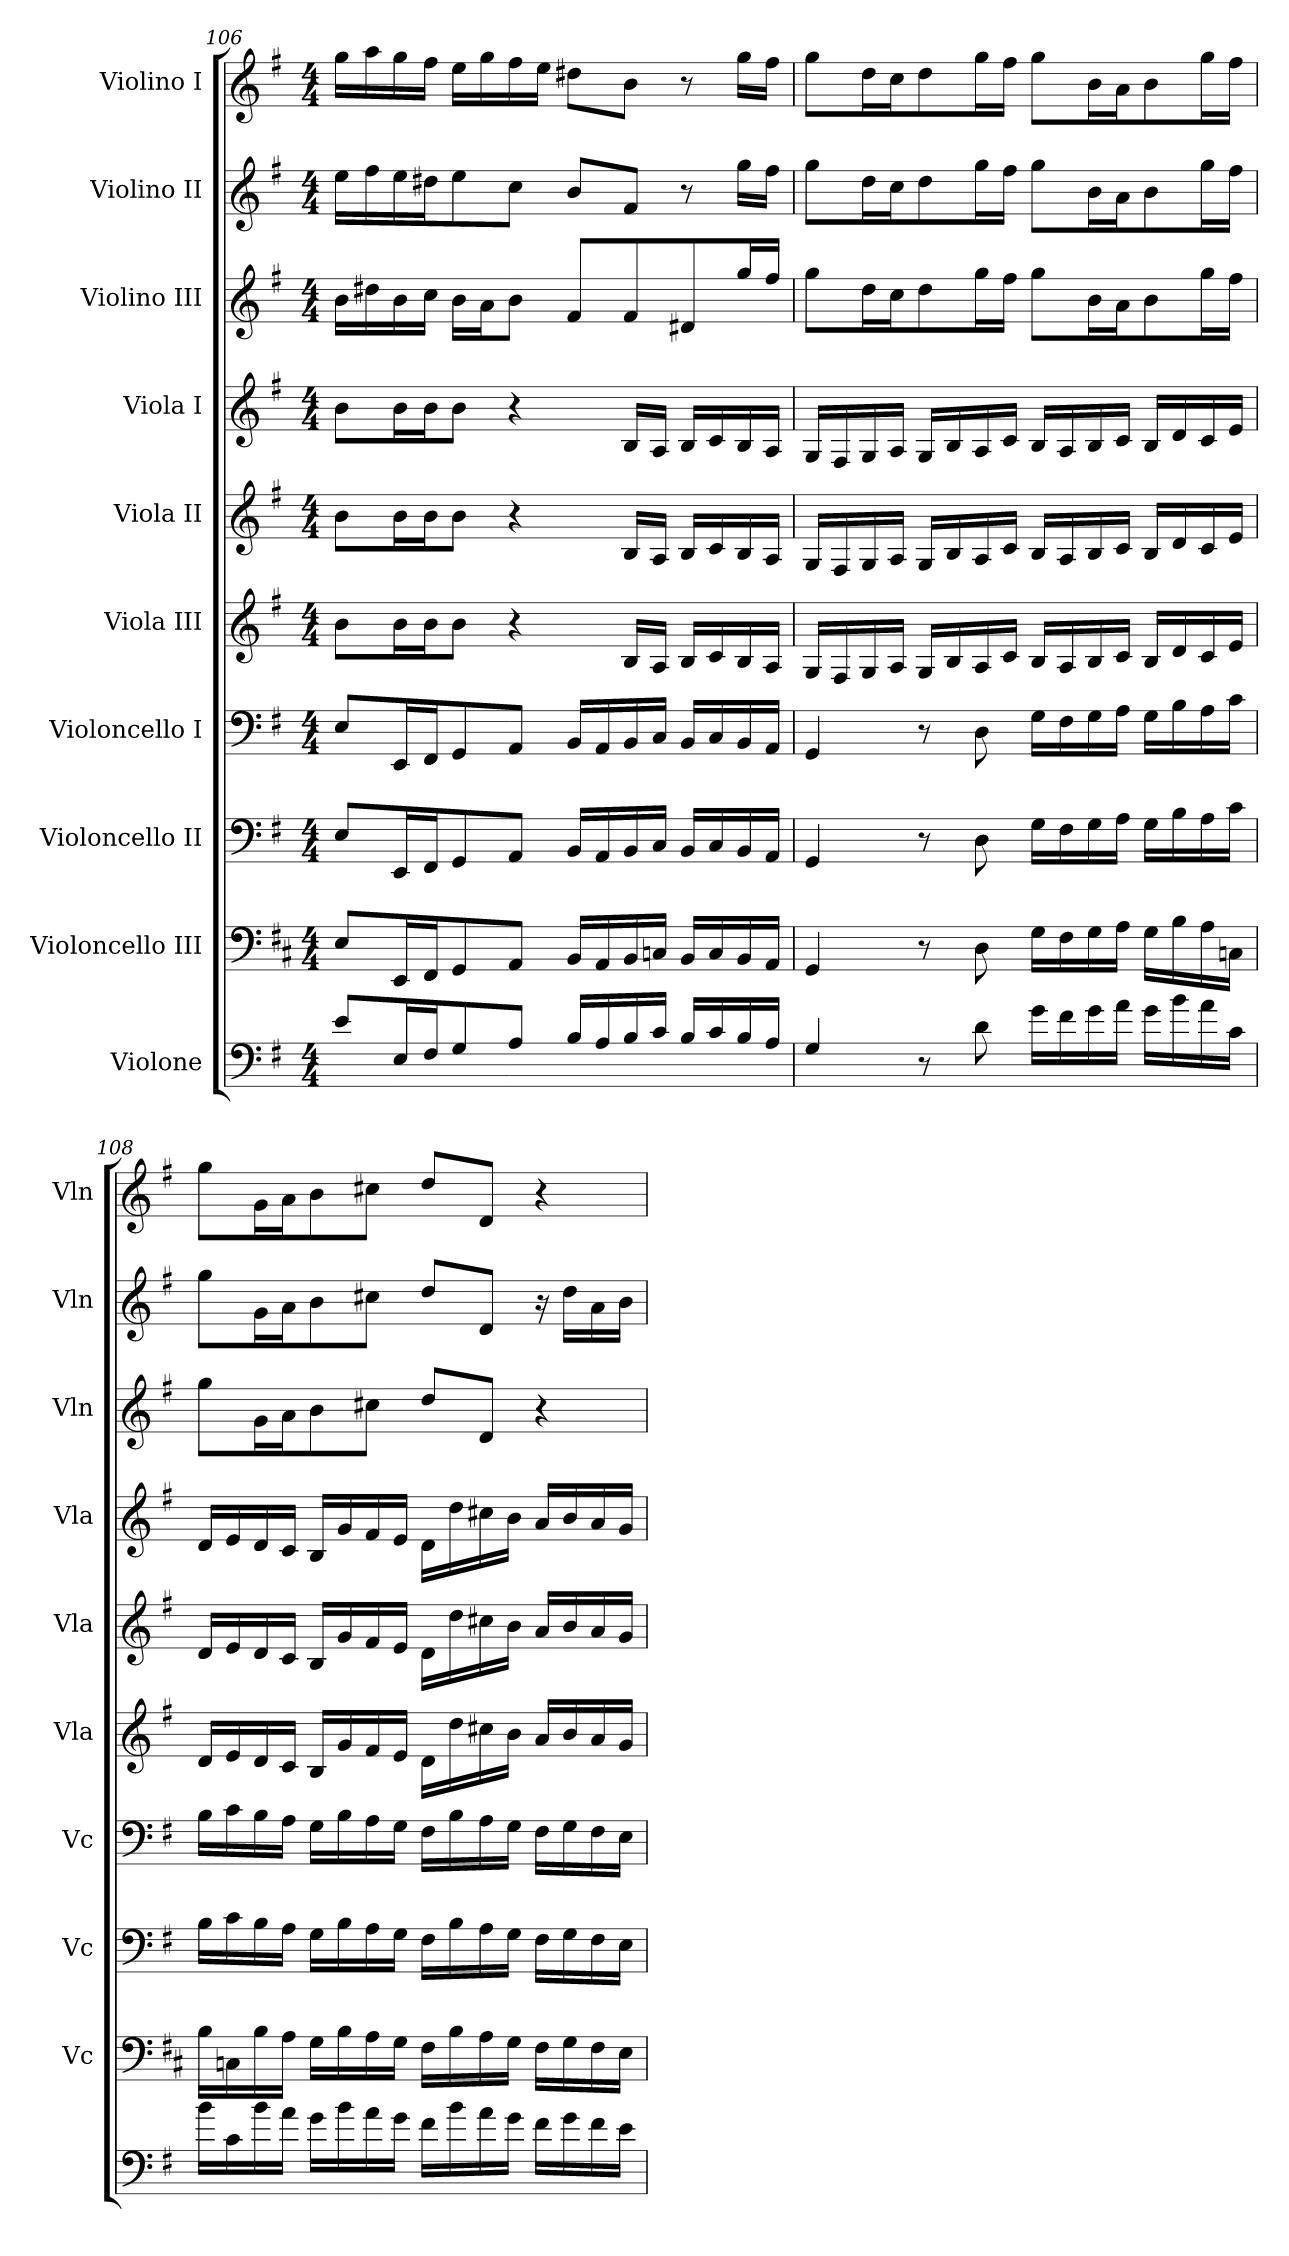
**kern	**kern	**kern	**kern	**kern	**kern	**kern	**kern	**kern	**kern
*part10	*part9	*part8	*part7	*part6	*part5	*part4	*part3	*part2	*part1
*staff10	*staff9	*staff8	*staff7	*staff6	*staff5	*staff4	*staff3	*staff2	*staff1
*I"Violone	*I"Violoncello III	*I"Violoncello  II	*I"Violoncello   I	*I"Viola       III	*I"Viola        II	*I"Viola         I	*I"Violino     III	*I"Violino      II	*I"Violino       I
*	*I'Vc	*I'Vc	*I'Vc	*I'Vla	*I'Vla	*I'Vla	*I'Vln	*I'Vln	*I'Vln
!!LO:PB:g=z
*clefF4	*clefF4	*clefF4	*clefF4	*clefG2	*clefG2	*clefG2	*clefG2	*clefG2	*clefG2
*ITrd7c12	*	*	*	*	*	*	*	*	*
*k[f#]	*k[f#c#]	*k[f#]	*k[f#]	*k[f#]	*k[f#]	*k[f#]	*k[f#]	*k[f#]	*k[f#]
*G:	*D:	*G:	*G:	*G:	*G:	*G:	*G:	*G:	*G:
*M4/4	*M4/4	*M4/4	*M4/4	*M4/4	*M4/4	*M4/4	*M4/4	*M4/4	*M4/4
=106	=106	=106	=106	=106	=106	=106	=106	=106	=106
8E/L	8E/L	8E/L	8E/L	8b\L	8b\L	8b\L	16b\LL	16ee\LL	16gg\LL
.	.	.	.	.	.	.	16dd#X\	16ff#\	16aa\
16EE/L	16EE/L	16EE/L	16EE/L	16b\L	16b\L	16b\L	16b\	16ee\	16gg\
16FF#/J	16FF#/J	16FF#/J	16FF#/J	16b\J	16b\J	16b\J	16cc\JJ	16dd#X\J	16ff#\JJ
8GG/	8GG/	8GG/	8GG/	8b\J	8b\J	8b\J	16b\LL	8ee\	16ee\LL
.	.	.	.	.	.	.	16a\J	.	16gg\
8AA/J	8AA/J	8AA/J	8AA/J	4r	4r	4r	8b\J	8cc\J	16ff#\
.	.	.	.	.	.	.	.	.	16ee\JJ
16BB/LL	16BB/LL	16BB/LL	16BB/LL	.	.	.	8f#/L	8b/L	8dd#X\L
16AA/	16AA/	16AA/	16AA/	.	.	.	.	.	.
16BB/	16BB/	16BB/	16BB/	16B/LL	16B/LL	16B/LL	8f#/	8f#/J	8b\J
16C/JJ	16Cn/JJ	16C/JJ	16C/JJ	16A/JJ	16A/JJ	16A/JJ	.	.	.
16BB/LL	16BB/LL	16BB/LL	16BB/LL	16B/LL	16B/LL	16B/LL	8d#X/	8r	8r
16C/	16C/	16C/	16C/	16c/	16c/	16c/	.	.	.
16BB/	16BB/	16BB/	16BB/	16B/	16B/	16B/	16gg/L	16gg\LL	16gg\LL
16AA/JJ	16AA/JJ	16AA/JJ	16AA/JJ	16A/JJ	16A/JJ	16A/JJ	16ff#/JJ	16ff#\JJ	16ff#\JJ
=107	=107	=107	=107	=107	=107	=107	=107	=107	=107
4GG/	4GG/	4GG/	4GG/	16G/LL	16G/LL	16G/LL	8gg\L	8gg\L	8gg\L
.	.	.	.	16F#/	16F#/	16F#/	.	.	.
.	.	.	.	16G/	16G/	16G/	16dd\L	16dd\L	16dd\L
.	.	.	.	16A/JJ	16A/JJ	16A/JJ	16cc\J	16cc\J	16cc\J
8r	8r	8r	8r	16G/LL	16G/LL	16G/LL	8dd\	8dd\	8dd\
.	.	.	.	16B/	16B/	16B/	.	.	.
8D\	8D\	8D\	8D\	16A/	16A/	16A/	16gg\L	16gg\L	16gg\L
.	.	.	.	16c/JJ	16c/JJ	16c/JJ	16ff#\JJ	16ff#\JJ	16ff#\JJ
16G\LL	16G\LL	16G\LL	16G\LL	16B/LL	16B/LL	16B/LL	8gg\L	8gg\L	8gg\L
16F#\	16F#\	16F#\	16F#\	16A/	16A/	16A/	.	.	.
16G\	16G\	16G\	16G\	16B/	16B/	16B/	16b\L	16b\L	16b\L
16A\JJ	16A\JJ	16A\JJ	16A\JJ	16c/JJ	16c/JJ	16c/JJ	16a\J	16a\J	16a\J
16G\LL	16G\LL	16G\LL	16G\LL	16B/LL	16B/LL	16B/LL	8b\	8b\	8b\
16B\	16B\	16B\	16B\	16d/	16d/	16d/	.	.	.
16A\	16A\	16A\	16A\	16c/	16c/	16c/	16gg\L	16gg\L	16gg\L
16C\JJ	16Cn\JJ	16c\JJ	16c\JJ	16e/JJ	16e/JJ	16e/JJ	16ff#\JJ	16ff#\JJ	16ff#\JJ
!!LO:PB:g=z
=108	=108	=108	=108	=108	=108	=108	=108	=108	=108
16B\LL	16B\LL	16B\LL	16B\LL	16d/LL	16d/LL	16d/LL	8gg\L	8gg\L	8gg\L
16C\	16Cn\	16c\	16c\	16e/	16e/	16e/	.	.	.
16B\	16B\	16B\	16B\	16d/	16d/	16d/	16g\L	16g\L	16g\L
16A\JJ	16A\JJ	16A\JJ	16A\JJ	16c/JJ	16c/JJ	16c/JJ	16a\J	16a\J	16a\J
16G\LL	16G\LL	16G\LL	16G\LL	16B/LL	16B/LL	16B/LL	8b\	8b\	8b\
16B\	16B\	16B\	16B\	16g/	16g/	16g/	.	.	.
16A\	16A\	16A\	16A\	16f#/	16f#/	16f#/	8cc#X\J	8cc#X\J	8cc#X\J
16G\JJ	16G\JJ	16G\JJ	16G\JJ	16e/JJ	16e/JJ	16e/JJ	.	.	.
16F#\LL	16F#\LL	16F#\LL	16F#\LL	16d\LL	16d\LL	16d\LL	8dd/L	8dd/L	8dd/L
16B\	16B\	16B\	16B\	16dd\	16dd\	16dd\	.	.	.
16A\	16A\	16A\	16A\	16cc#X\	16cc#X\	16cc#X\	8d/J	8d/J	8d/J
16G\JJ	16G\JJ	16G\JJ	16G\JJ	16b\JJ	16b\JJ	16b\JJ	.	.	.
16F#\LL	16F#\LL	16F#\LL	16F#\LL	16a/LL	16a/LL	16a/LL	4r	16r	4r
16G\	16G\	16G\	16G\	16b/	16b/	16b/	.	16dd\LL	.
16F#\	16F#\	16F#\	16F#\	16a/	16a/	16a/	.	16a\	.
16E\JJ	16E\JJ	16E\JJ	16E\JJ	16g/JJ	16g/JJ	16g/JJ	.	16b\JJ	.
=	=	=	=	=	=	=	=	=	=
*-	*-	*-	*-	*-	*-	*-	*-	*-	*-
